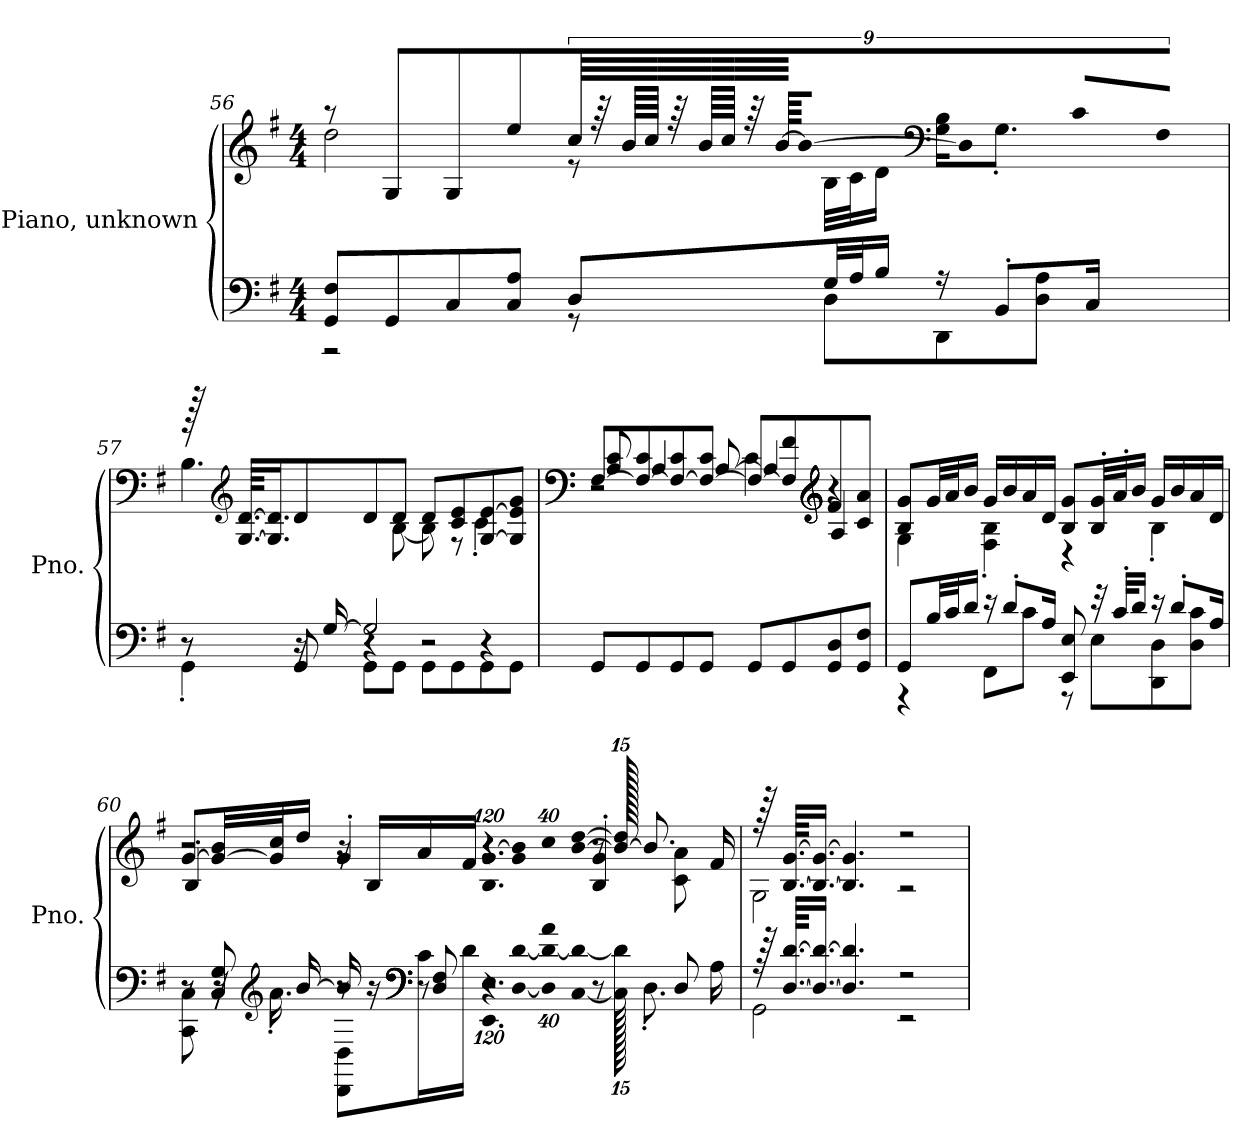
**kern	**kern
*part1	*part1
*staff2	*staff1
*I"Piano, unknown	*
*I'Pno.	*
*clefF4	*clefG2
*k[f#]	*k[f#]
*M4/4	*M4/4
=56	=56
*^	*^
8GG/ 8F#/L	2r	8r	2dd\
8GG/	.	8G/L	.
8C/	.	8G/	.
8C/ 8A/J	.	8ee/	.
8D/L	8r	96cc/Jkkk	8r
.	.	96r	.
.	.	96b/LLLL	.
.	.	96cc/JJJJ	.
.	.	96r	.
.	.	96b/LLLL	.
.	.	96cc/JJJJ	.
.	.	96r	.
.	.	[96b/KLLL	.
.	.	32b/JJJ_	.
32G/LL	8D\L	4b/]	32B\LLL
32A/J	.	.	32c\J
16B/JJ	.	.	16d\JJ
*	*	*clefF4	*
16r	8DD\	.	16G\ 16B\KL
8BB'/L	.	.	8.G'\J
.	8D\ 8A\J	16c/LL	.
16C/Jk	.	16F#/JJ	.
!!LO:PB:g=z	!!
=57	=57	=57	=57
*	*^	*	*
8r	4GG'\	8r	128r	4.B\
*	*	*	*clefG2	*
.	.	.	[64.G/ [64.d/KKLL	.
.	.	.	16.G/] 16.d/]J	.
16r	.	8GG/	8d/	.
[16G/	.	.	.	.
2G/]	8GG\L	4r	8d/	.
.	8GG\J	.	8d/J	[8B\
.	8GG\L	2r	8d/L	8B\]
.	8GG\	.	8c/ 8e/	8r
4r	8GG\	.	[8G/ [8e/	4c'\
.	8GG\J	.	8G/] 8e/] 8g/J	.
*v	*v	*v	*	*
*	*v	*v
=58	=58
*	*clefF4
*	*^
*	*	*^
8GG/L	[8F#/L	2r	8A/ 8c/
8GG/	8F#/_ 8c/	.	4A/
8GG/	8F#/_ 8c/	.	.
8GG/J	8F#/_ 8c/J	.	[8A/
8GG/L	8F#/L_	4c\	4A/]
8GG/	8F#/] 8f#/	.	.
*	*clefG2	*	*
8GG/ 8D/	8f#/	4r	4A/
8GG/ 8F#/J	8c/ 8a/J	.	.
*	*	*v	*v
!!LO:LB:g=z
=59	=59	=59
*^	*	*
8GG/L	4r	8B/ 8g/L	4G\
32B/LL	.	32g/LL	.
32c/J	.	32a/J	.
16d/JJ	.	16b/JJ	.
16r	8FF#\L	16g/LL	4F#\' 4B\'
8d'/L	.	16b/	.
.	8c\J	16a/	.
16A/Jk	.	16d/JJ	.
8EE/ 8E/	8r	8B/ 8g/L	4r
32r	8E\L	32B/' 32g/'LL	.
32c'/KLL	.	32a'/J	.
16d/JJ	.	16b/JJ	.
16r	8DD\ 8D\	16g/LL	4B'\
8d'/L	.	16b/	.
.	8D\ 8c\J	16a/	.
16A/Jk	.	16d/JJ	.
=60	=60	=60	=60
*	*^	*	*^
8r	8CC\ 8C\	8r	[8g/L	2r	4B'/
16r	32r	8C/ 8G/	32g/_ 32b/LL	.	.
*clefG2	*	*	*	*	*
.	16.a'\	.	32g/] 32cc/J	.	.
[16b/	.	.	16dd/JJ	.	.
16b/]	8DD\ 8D\L	8r	16r	.	4g'/
16r	.	.	16B/LL	.	.
*clefF4	*	*	*	*	*
8r	16c\L	8D/ 8F#/	16a/	.	.
.	16d\JJ	.	16f#/JJ	.	.
*	*Xbrackettup	*	*	*	*
!	!LO:N:vis=16.	!	!	!	!
*	*	*	*Xbrackettup	*	*
!	!	!	!LO:N:vis=16.	!	!
2r	960%103EE\ 960%103E\LL	4r	960%103B/ [960%103g/LL	4r	4r
!	!LO:N:vis=32	!	!LO:N:vis=32	!	!
.	[640%23D\ [640%23d\L	.	640%23g/] 640%23b/L	.	.
!	!LO:N:vis=32	!	!LO:N:vis=32	!	!
.	640%23D\] 640%23d\_ 640%23a\J	.	640%23cc/J	.	.
.	[240%17C\ 240%17d\_J	.	[240%17b/ [240%17dd/J	.	.
.	1920C\] 1920d\]	8r	1920b/_ 1920dd/]	8r	4B/' 4g/'
.	8.D'\L	.	8.b/L]	.	.
.	.	8D/	.	8c\ 8a\	.
.	16A\Jk	.	16f#/Jk	.	.
1920ryy	.	1920ryy	.	1920ryy	1920ryy
*	*v	*v	*	*	*
*	*	*	*v	*v
!!LO:LB:g=z
=61	=61	=61	=61
128r	2GG\	128r	2G\
[64.D/ [64.d/KKLL	.	[64.B/ [64.g/KKLL	.
16.D/_ 16.d/_JJ	.	16.B/_ 16.g/_JJ	.
4.D/] 4.d/]	.	4.B/] 4.g/]	.
2r	2r	2r	2r
*v	*v	*	*
*	*v	*v
=	=
*-	*-
